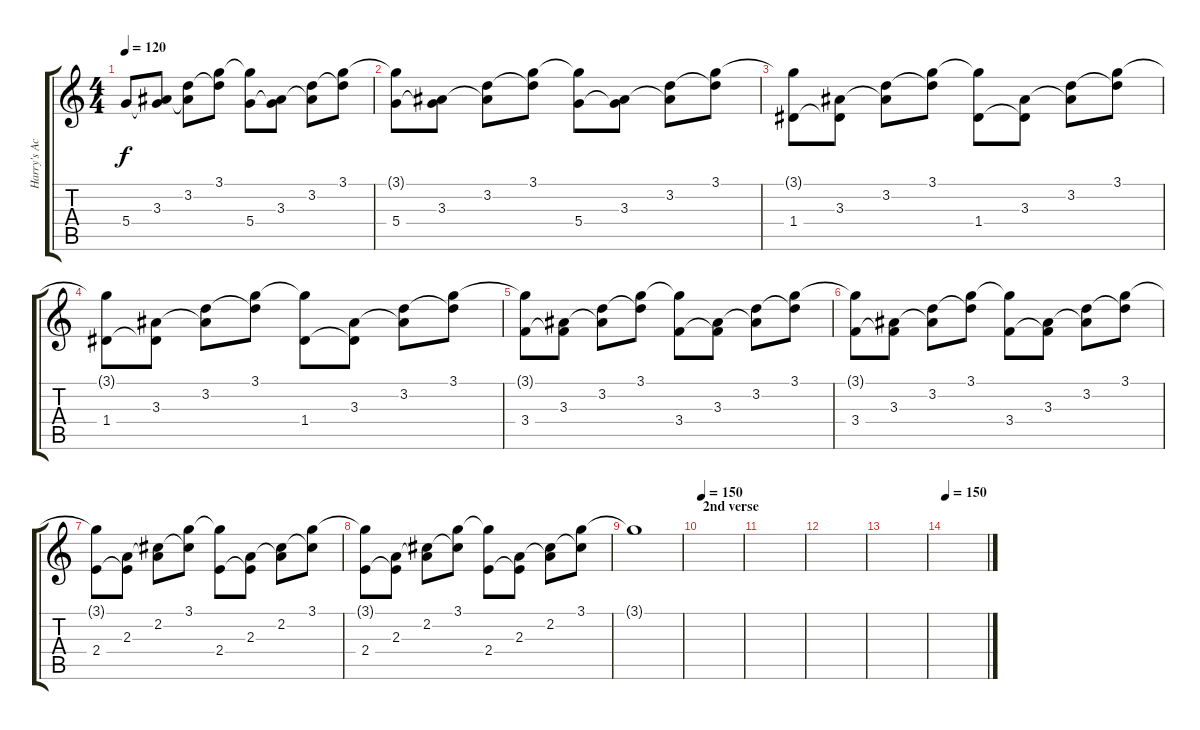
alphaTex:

\track ("Harry's Acoustic Guitar" "Harry's Ac") {instrument acousticguitarnylon}
\staff {score tabs}
\tuning (E4 B3 G3 D3 A2 E2) {hide}
\ts (4 4)
\tempo 120
\clef g2
\ks c
5.4.8{dy f} (3.3 5.4{t}).8 (3.2 3.3{t}).8 (3.1 3.2{t}).8 (3.1{t} 5.4).8 (3.3 5.4{t}).8 (3.2 3.3{t}).8 (3.1 3.2{t}).8 |
(3.1{t} 5.4).8 (3.3 5.4{t}).8 (3.2 3.3{t}).8 (3.1 3.2{t}).8 (3.1{t} 5.4).8 (3.3 5.4{t}).8 (3.2 3.3{t}).8 (3.1 3.2{t}).8 |
(3.1{t} 1.4).8 (3.3 1.4{t}).8 (3.2 3.3{t}).8 (3.1 3.2{t}).8 (3.1{t} 1.4).8 (3.3 1.4{t}).8 (3.2 3.3{t}).8 (3.1 3.2{t}).8 |
(3.1{t} 1.4).8 (3.3 1.4{t}).8 (3.2 3.3{t}).8 (3.1 3.2{t}).8 (3.1{t} 1.4).8 (3.3 1.4{t}).8 (3.2 3.3{t}).8 (3.1 3.2{t}).8 |
(3.1{t} 3.4).8 (3.3 3.4{t}).8 (3.2 3.3{t}).8 (3.1 3.2{t}).8 (3.1{t} 3.4).8 (3.3 3.4{t}).8 (3.2 3.3{t}).8 (3.1 3.2{t}).8 |
(3.1{t} 3.4).8 (3.3 3.4{t}).8 (3.2 3.3{t}).8 (3.1 3.2{t}).8 (3.1{t} 3.4).8 (3.3 3.4{t}).8 (3.2 3.3{t}).8 (3.1 3.2{t}).8 |
(3.1{t} 2.4).8 (2.3 2.4{t}).8 (2.2 2.3{t}).8 (3.1 2.2{t}).8 (3.1{t} 2.4).8 (2.3 2.4{t}).8 (2.2 2.3{t}).8 (3.1 2.2{t}).8 |
(3.1{t} 2.4).8 (2.3 2.4{t}).8 (2.2 2.3{t}).8 (3.1 2.2{t}).8 (3.1{t} 2.4).8 (2.3 2.4{t}).8 (2.2 2.3{t}).8 (3.1 2.2{t}).8 |
3.1{t}.1 |
\section ("" "2nd verse")
\tempo 150
|
|
|
|
\tempo 150
